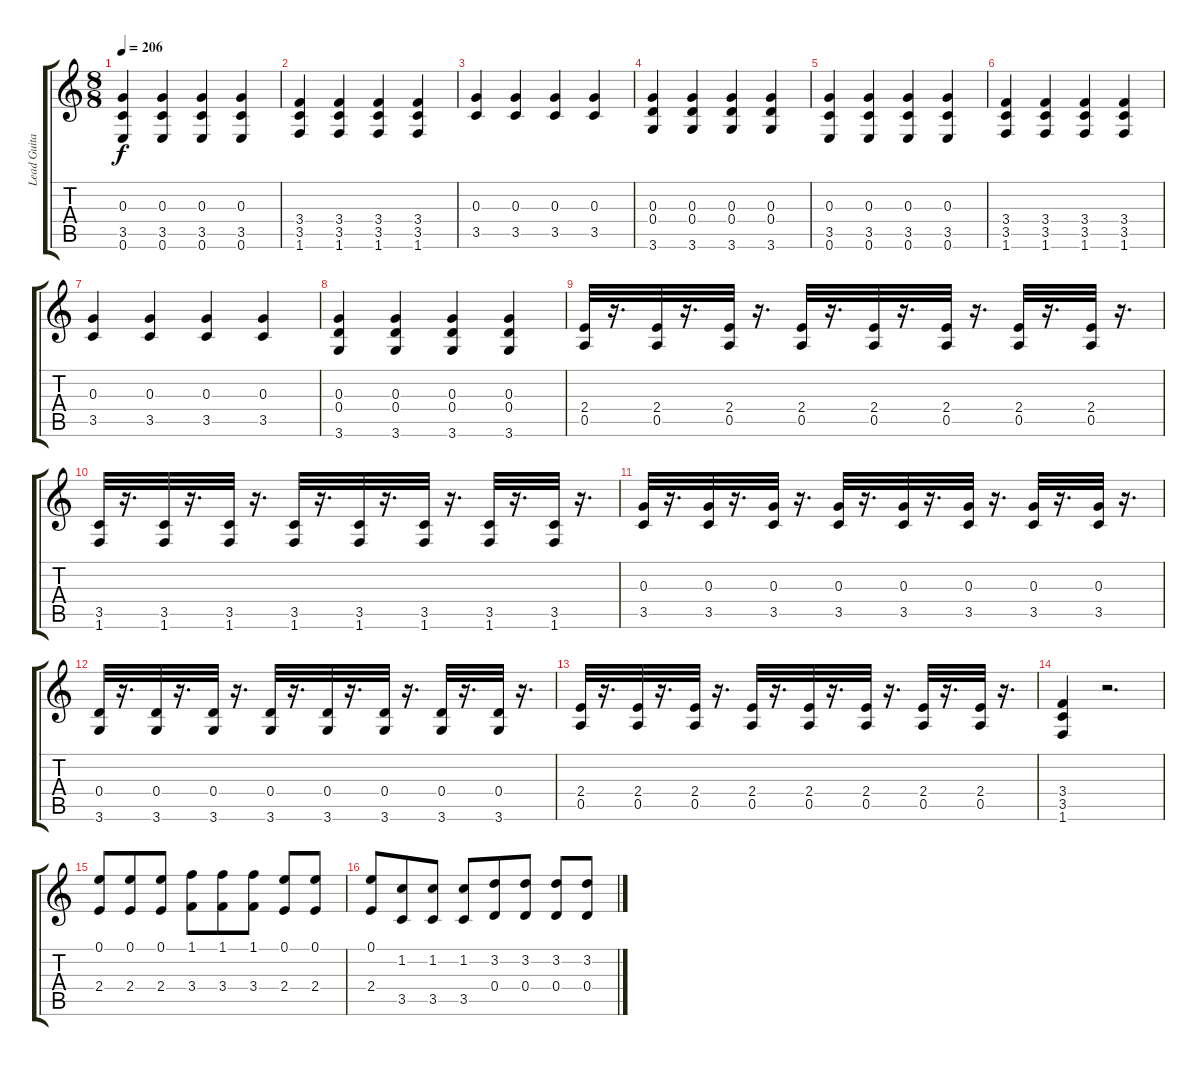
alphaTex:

\track ("Lead Guitar" "Lead Guita") {instrument distortionguitar}
\staff {score tabs}
\tuning (E4 B3 G3 D3 A2 E2) {hide}
\ts (8 8)
\tempo 206
\clef g2
\ks c
(0.3 3.5 0.6).4{dy f} (0.3 3.5 0.6).4 (0.3 3.5 0.6).4 (0.3 3.5 0.6).4 |
(3.4 3.5 1.6).4 (3.4 3.5 1.6).4 (3.4 3.5 1.6).4 (3.4 3.5 1.6).4 |
(0.3 3.5).4 (0.3 3.5).4 (0.3 3.5).4 (0.3 3.5).4 |
(0.3 0.4 3.6).4 (0.3 0.4 3.6).4 (0.3 0.4 3.6).4 (0.3 0.4 3.6).4 |
(0.3 3.5 0.6).4 (0.3 3.5 0.6).4 (0.3 3.5 0.6).4 (0.3 3.5 0.6).4 |
(3.4 3.5 1.6).4 (3.4 3.5 1.6).4 (3.4 3.5 1.6).4 (3.4 3.5 1.6).4 |
(0.3 3.5).4 (0.3 3.5).4 (0.3 3.5).4 (0.3 3.5).4 |
(0.3 0.4 3.6).4 (0.3 0.4 3.6).4 (0.3 0.4 3.6).4 (0.3 0.4 3.6).4 |
(2.4 0.5).32 r.16{d} (2.4 0.5).32 r.16{d} (2.4 0.5).32 r.16{d} (2.4 0.5).32 r.16{d} (2.4 0.5).32 r.16{d} (2.4 0.5).32 r.16{d} (2.4 0.5).32 r.16{d} (2.4 0.5).32 r.16{d} |
(3.5 1.6).32 r.16{d} (3.5 1.6).32 r.16{d} (3.5 1.6).32 r.16{d} (3.5 1.6).32 r.16{d} (3.5 1.6).32 r.16{d} (3.5 1.6).32 r.16{d} (3.5 1.6).32 r.16{d} (3.5 1.6).32 r.16{d} |
(0.3 3.5).32 r.16{d} (0.3 3.5).32 r.16{d} (0.3 3.5).32 r.16{d} (0.3 3.5).32 r.16{d} (0.3 3.5).32 r.16{d} (0.3 3.5).32 r.16{d} (0.3 3.5).32 r.16{d} (0.3 3.5).32 r.16{d} |
(0.4 3.6).32 r.16{d} (0.4 3.6).32 r.16{d} (0.4 3.6).32 r.16{d} (0.4 3.6).32 r.16{d} (0.4 3.6).32 r.16{d} (0.4 3.6).32 r.16{d} (0.4 3.6).32 r.16{d} (0.4 3.6).32 r.16{d} |
(2.4 0.5).32 r.16{d} (2.4 0.5).32 r.16{d} (2.4 0.5).32 r.16{d} (2.4 0.5).32 r.16{d} (2.4 0.5).32 r.16{d} (2.4 0.5).32 r.16{d} (2.4 0.5).32 r.16{d} (2.4 0.5).32 r.16{d} |
(3.4 3.5 1.6).4 r.2{d} |
(0.1 2.4).8 (0.1 2.4).8 (0.1 2.4).8 (1.1 3.4).8 (1.1 3.4).8 (1.1 3.4).8 (0.1 2.4).8 (0.1 2.4).8 |
(0.1 2.4).8 (1.2 3.5).8 (1.2 3.5).8 (1.2 3.5).8 (3.2 0.4).8 (3.2 0.4).8 (3.2 0.4).8 (3.2 0.4).8
